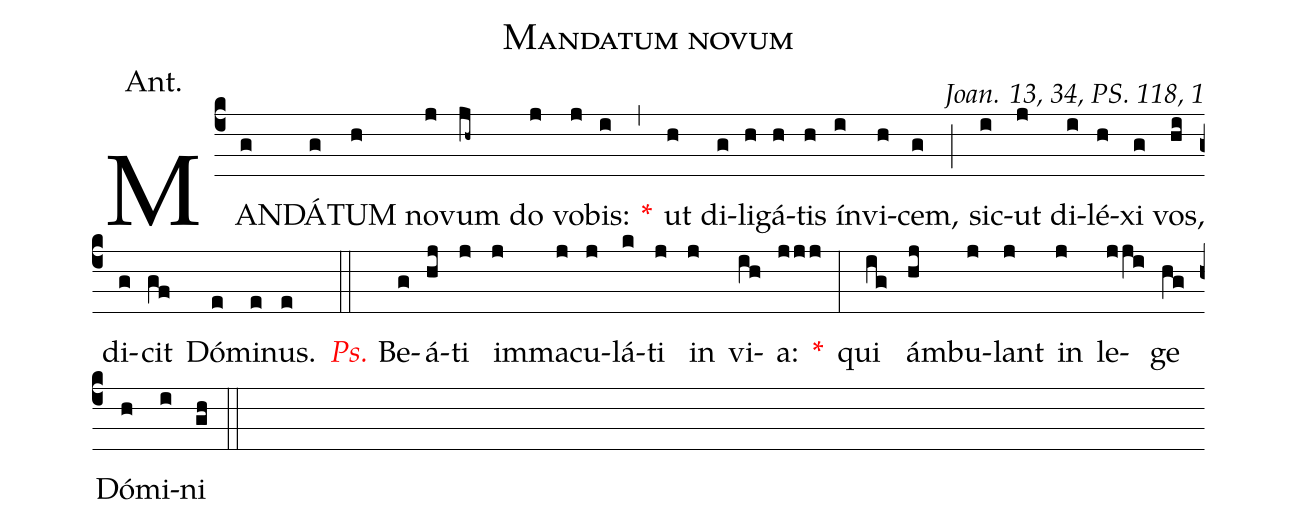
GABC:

name:Mandatum novum;
annotation:Ant.;
mode:III.;
office-part:Antiphon;
commentary:Joan. 13, 34, PS. 118, 1;
%%
(c4) MAN(g)DÁ(g)TUM(h) no(j)vum(jh~) do(j) vo(j)bis:(i) <v>\red{*}</v>(,) ut(h) di(g)li(h)gá(h)tis(h) ín(i)vi(h)cem,(g) (;) sic(i)ut(j) di(i)lé(h)xi(g) vos,(hi) di(g)cit(gf) Dó(e)mi(e)nus.(e) (::) <v>\redit{Ps.}</v> Be(g)á(hj)ti(j) im(j)ma(j)cu(j)lá(k)ti(j) in(j) vi(ih)a:(jjj) <v>\red{*}</v>(:) qui(ig) ám(hj)bu(j)lant(j) in(j) le(jji)ge(hg) Dó(h)mi(i)ni(gh) (::)
